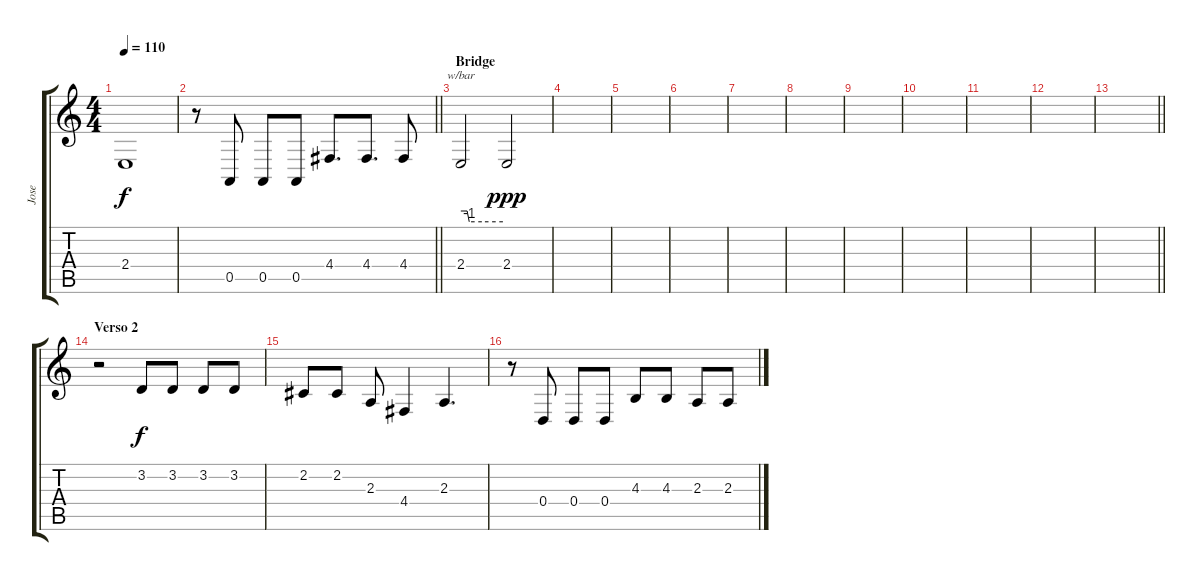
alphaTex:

\track ("Jose" "Jose") {instrument flute}
\staff {score tabs}
\tuning (E4 B3 G3 D3 A2 E2) {hide}
\ts (4 4)
\tempo 110
\clef g2
\ks c
2.4.1{dy f} |
\barLineRight lightlight
r.8 0.5.8 0.5.8 0.5.8 4.4.8{d} 4.4.8{d} 4.4.8 |
\section ("" "Bridge")
2.4.2{tbe (custom default 0 0 9 0 12 -4 30 -4 60 -4)} 2.4.2{dy ppp} |
|
|
|
|
|
|
|
|
|
\barLineRight lightlight
|
\section ("" "Verso 2")
r.2 3.2.8{dy f} 3.2.8 3.2.8 3.2.8 |
2.2.8 2.2.8 2.3.8 4.4.4 2.3.4{d} |
r.8 0.4.8 0.4.8 0.4.8 4.3.8 4.3.8 2.3.8 2.3.8
